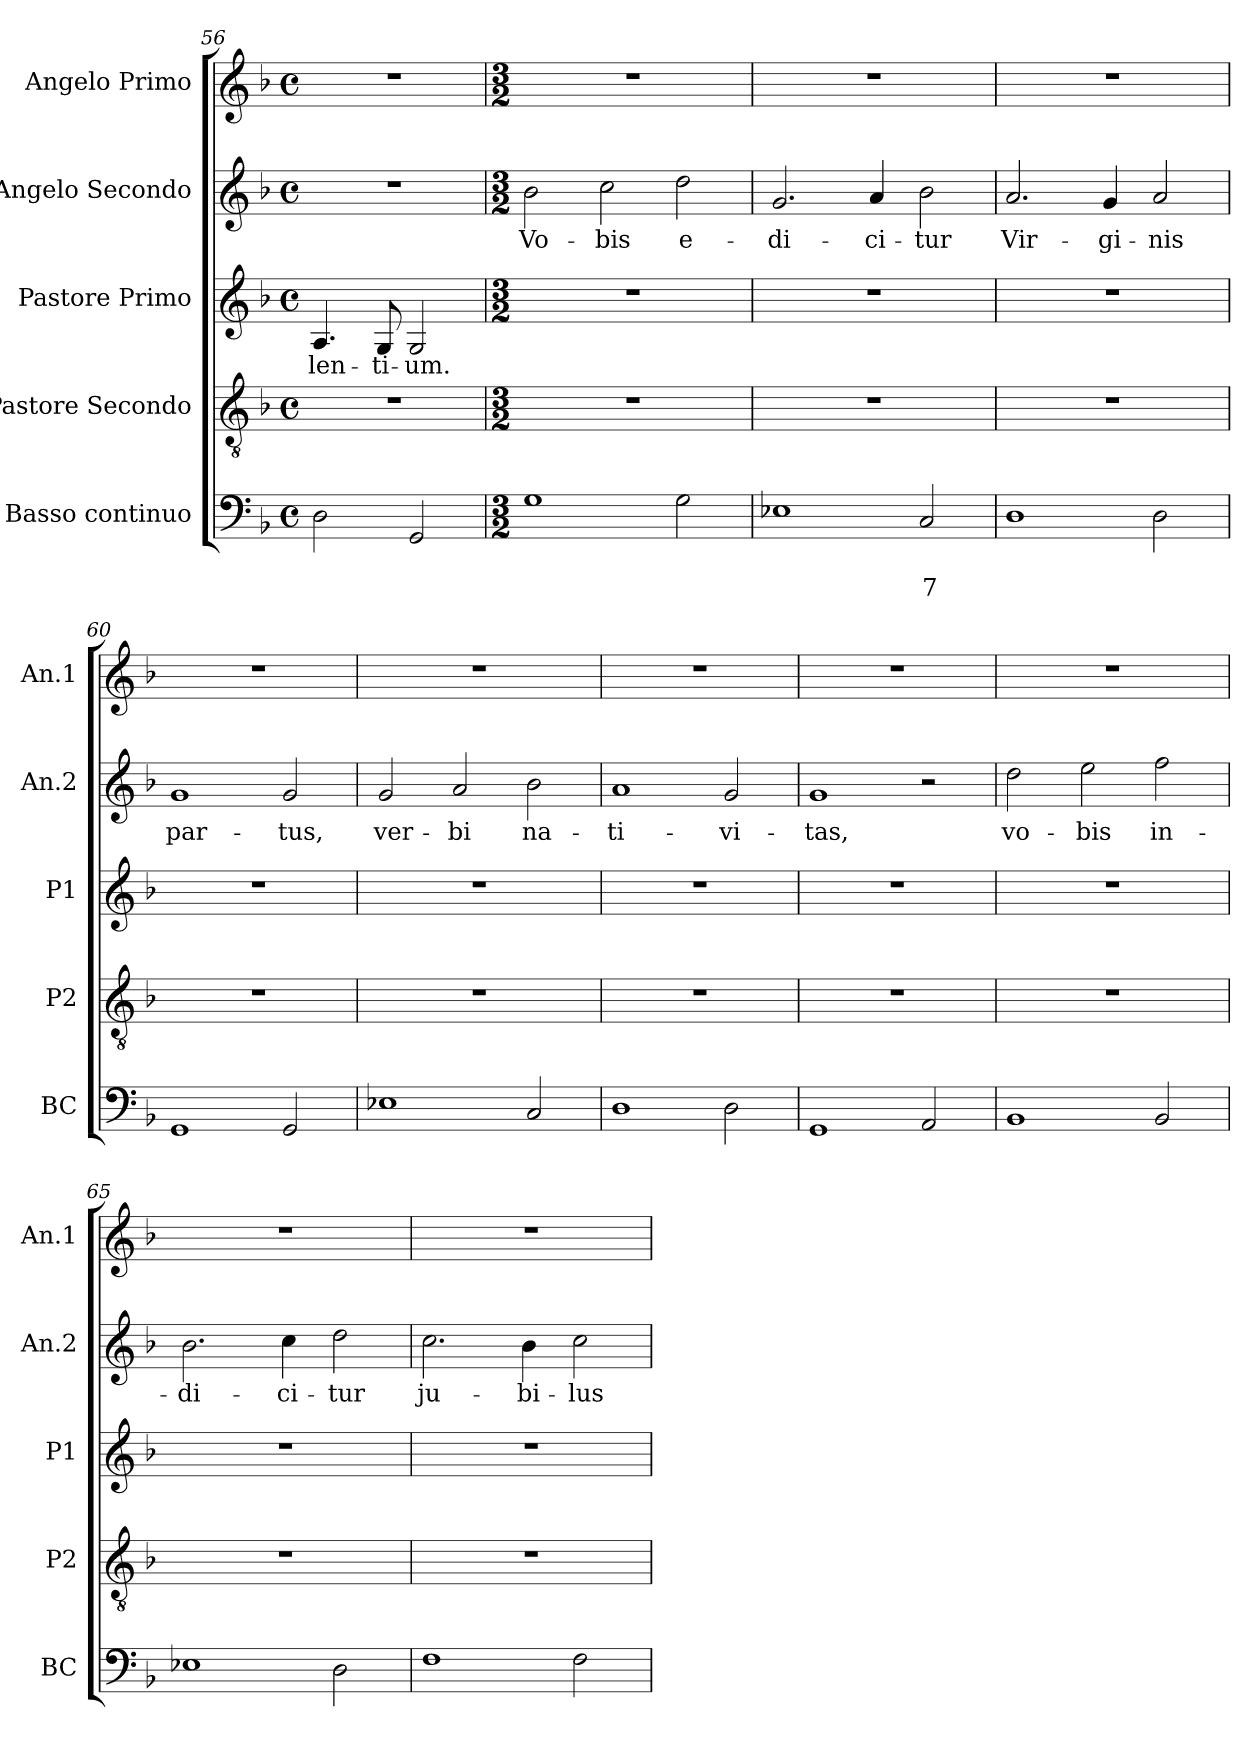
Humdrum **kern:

**kern	**text	**text	**kern	**kern	**text	**kern	**text	**kern
*part5	*part5	*part5	*part4	*part3	*part3	*part2	*part2	*part1
*staff5	*staff5	*staff5	*staff4	*staff3	*staff3	*staff2	*staff2	*staff1
*I"Basso continuo	*	*	*I"Pastore Secondo	*I"Pastore Primo	*	*I"Angelo Secondo	*	*I"Angelo Primo
*I'BC	*	*	*I'P2	*I'P1	*	*I'An.2	*	*I'An.1
*clefF4	*	*	*clefGv2	*clefG2	*	*clefG2	*	*clefG2
*k[b-]	*	*	*k[b-]	*k[b-]	*	*k[b-]	*	*k[b-]
*F:	*	*	*F:	*F:	*	*F:	*	*F:
*M4/4	*	*	*M4/4	*M4/4	*	*M4/4	*	*M4/4
*met(c)	*	*	*met(c)	*met(c)	*	*met(c)	*	*met(c)
=56	=56	=56	=56	=56	=56	=56	=56	=56
!	!	!	!	!	!LO:LY:b	!	!	!
2D\	.	.	1r	4.A/	-len-	1r	.	1r
!	!	!	!	!	!LO:LY:b	!	!	!
.	.	.	.	8G/	-ti-	.	.	.
!	!	!	!	!	!LO:LY:b	!	!	!
2GG/	.	.	.	2G/	-um.	.	.	.
!!LO:LB:g=z
=57	=57	=57	=57	=57	=57	=57	=57	=57
*M3/2	*	*	*M3/2	*M3/2	*	*M3/2	*	*M3/2
!	!	!	!	!	!	!	!LO:LY:b	!
1G	.	.	1.r	1.r	.	2b-\	Vo-	1.r
!	!	!	!	!	!	!	!LO:LY:b	!
.	.	.	.	.	.	2cc\	-bis	.
!	!	!	!	!	!	!	!LO:LY:b	!
2G\	.	.	.	.	.	2dd\	e-	.
=58	=58	=58	=58	=58	=58	=58	=58	=58
!	!	!	!	!	!	!	!LO:LY:b	!
1E-X	.	.	1.r	1.r	.	2.g/	-di-	1.r
!	!	!	!	!	!	!	!LO:LY:b	!
.	.	.	.	.	.	4a/	-ci-	.
!	!	!LO:LY:b	!	!	!	!	!LO:LY:b	!
2C/	.	7	.	.	.	2b-\	-tur	.
=59	=59	=59	=59	=59	=59	=59	=59	=59
!	!	!	!	!	!	!	!LO:LY:b	!
1D	.	.	1.r	1.r	.	2.a/	Vir-	1.r
!	!	!	!	!	!	!	!LO:LY:b	!
.	.	.	.	.	.	4g/	-gi-	.
!	!	!	!	!	!	!	!LO:LY:b	!
2D\	.	.	.	.	.	2a/	-nis	.
=60	=60	=60	=60	=60	=60	=60	=60	=60
!	!	!	!	!	!	!	!LO:LY:b	!
1GG	.	.	1.r	1.r	.	1g	par-	1.r
!	!	!	!	!	!	!	!LO:LY:b	!
2GG/	.	.	.	.	.	2g/	-tus,	.
=61	=61	=61	=61	=61	=61	=61	=61	=61
!	!	!	!	!	!	!	!LO:LY:b	!
1E-X	.	.	1.r	1.r	.	2g/	ver-	1.r
!	!	!	!	!	!	!	!LO:LY:b	!
.	.	.	.	.	.	2a/	-bi	.
!	!	!	!	!	!	!	!LO:LY:b	!
2C/	.	.	.	.	.	2b-\	na-	.
=62	=62	=62	=62	=62	=62	=62	=62	=62
!	!	!	!	!	!	!	!LO:LY:b	!
1D	.	.	1.r	1.r	.	1a	-ti-	1.r
!	!	!	!	!	!	!	!LO:LY:b	!
2D\	.	.	.	.	.	2g/	-vi-	.
=63	=63	=63	=63	=63	=63	=63	=63	=63
!	!	!	!	!	!	!	!LO:LY:b	!
1GG	.	.	1.r	1.r	.	1g	-tas,	1.r
2AA/	.	.	.	.	.	2r	.	.
=64	=64	=64	=64	=64	=64	=64	=64	=64
!	!	!	!	!	!	!	!LO:LY:b	!
1BB-	.	.	1.r	1.r	.	2dd\	vo-	1.r
!	!	!	!	!	!	!	!LO:LY:b	!
.	.	.	.	.	.	2ee\	-bis	.
!	!	!	!	!	!	!	!LO:LY:b	!
2BB-/	.	.	.	.	.	2ff\	in-	.
=65	=65	=65	=65	=65	=65	=65	=65	=65
!	!	!	!	!	!	!	!LO:LY:b	!
1E-X	.	.	1.r	1.r	.	2.b-\	-di-	1.r
!	!	!	!	!	!	!	!LO:LY:b	!
.	.	.	.	.	.	4cc\	-ci-	.
!	!	!	!	!	!	!	!LO:LY:b	!
2D\	.	.	.	.	.	2dd\	-tur	.
=66	=66	=66	=66	=66	=66	=66	=66	=66
!	!	!	!	!	!	!	!LO:LY:b	!
1F	.	.	1.r	1.r	.	2.cc\	ju-	1.r
!	!	!	!	!	!	!	!LO:LY:b	!
.	.	.	.	.	.	4b-\	-bi-	.
!	!	!	!	!	!	!	!LO:LY:b	!
2F\	.	.	.	.	.	2cc\	-lus	.
=	=	=	=	=	=	=	=	=
*-	*-	*-	*-	*-	*-	*-	*-	*-
